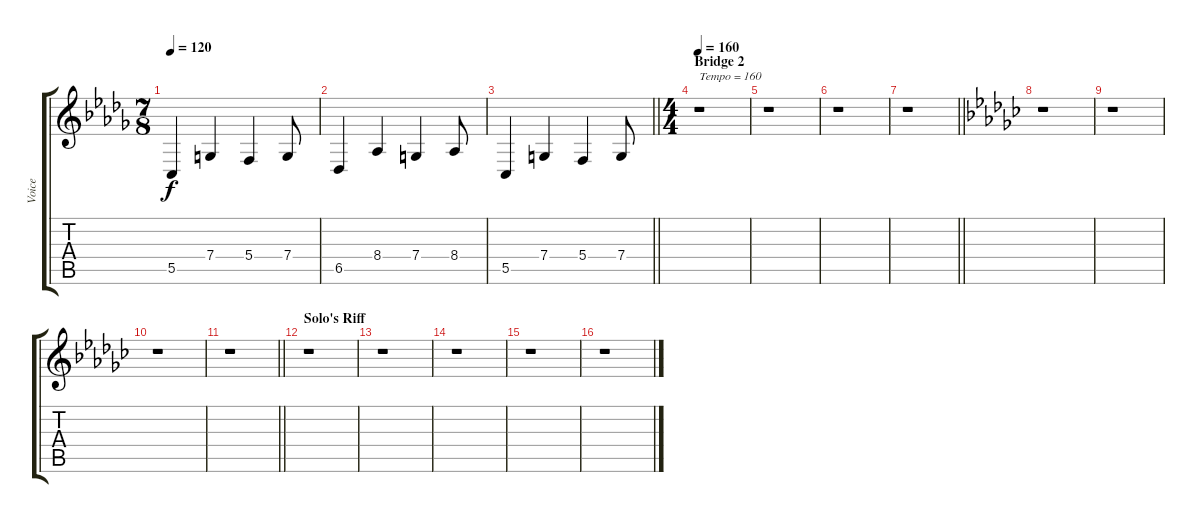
\track ("Voice" "Voice") {instrument lead1square}
\staff {score tabs}
\tuning (D4 A3 F3 C3 G2 D2) {hide}
\ts (7 8)
\tempo 120
\clef g2
\ks bbminor
5.5.4{dy f} 7.4.4 5.4.4 7.4.8 |
6.5.4 8.4.4 7.4.4 8.4.8 |
\barLineRight lightlight
5.5.4 7.4.4 5.4.4 7.4.8 |
\ts (4 4)
\section ("" "Bridge 2")
\tempo 160
r.1{txt "Tempo = 160"} |
r.1 |
r.1 |
\barLineRight lightlight
r.1 |
\ks ebminor
r.1 |
r.1 |
r.1 |
\barLineRight lightlight
r.1 |
\section ("" "Solo's Riff")
r.1 |
r.1 |
r.1 |
r.1 |
r.1
